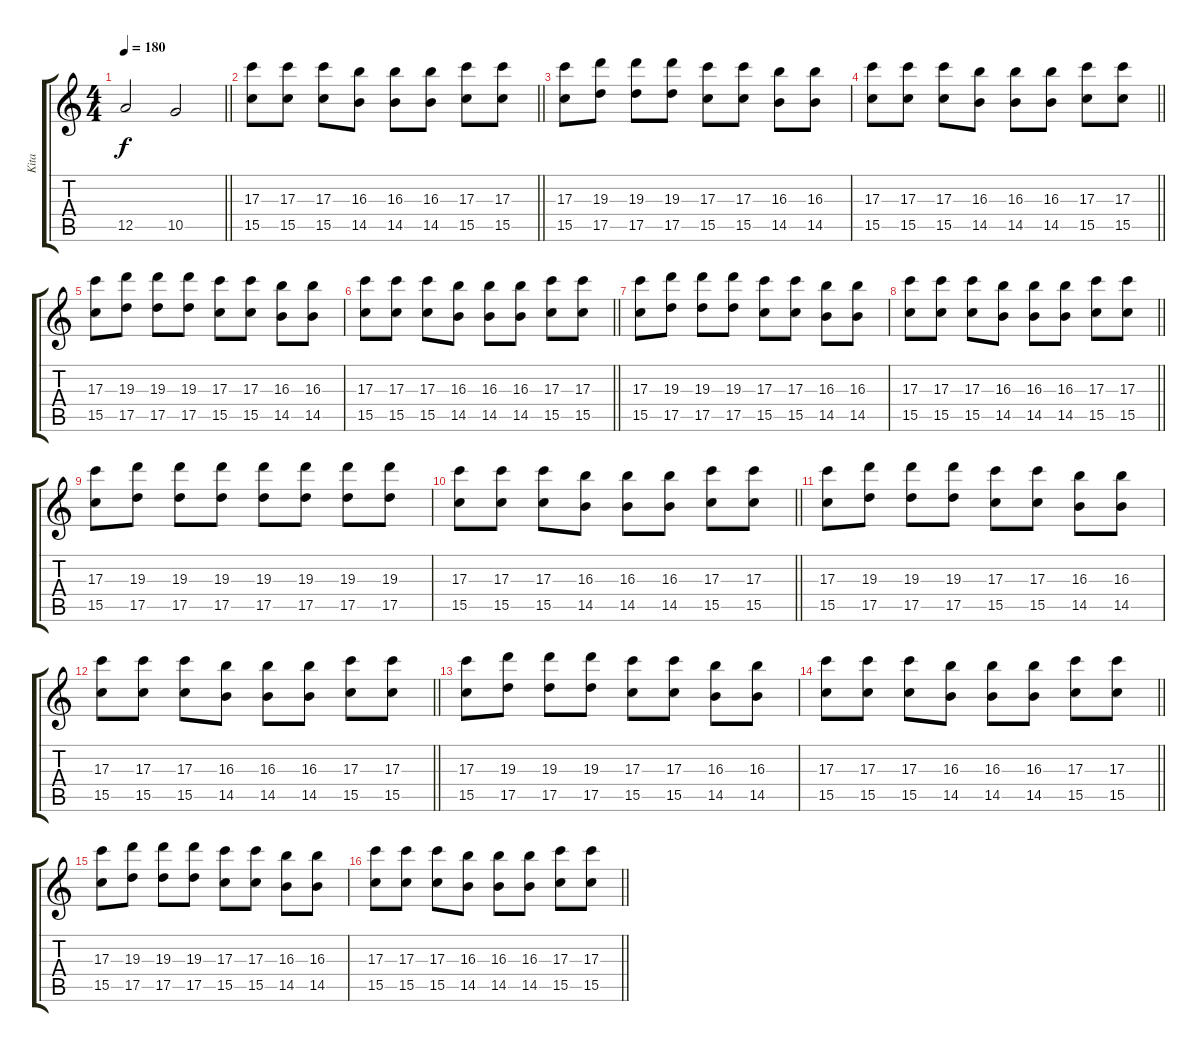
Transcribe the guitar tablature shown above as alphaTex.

\track ("Kita" "Kita") {instrument distortionguitar}
\staff {score tabs}
\tuning (E4 B3 G3 D3 A2 E2) {hide}
\ts (4 4)
\tempo 180
\clef g2
\barLineRight lightlight
\ks c
12.5.2{dy f} 10.5.2 |
\barLineRight lightlight
(17.3 15.5).8 (17.3 15.5).8 (17.3 15.5).8 (16.3 14.5).8 (16.3 14.5).8 (16.3 14.5).8 (17.3 15.5).8 (17.3 15.5).8 |
(17.3 15.5).8 (19.3 17.5).8 (19.3 17.5).8 (19.3 17.5).8 (17.3 15.5).8 (17.3 15.5).8 (16.3 14.5).8 (16.3 14.5).8 |
\barLineRight lightlight
(17.3 15.5).8 (17.3 15.5).8 (17.3 15.5).8 (16.3 14.5).8 (16.3 14.5).8 (16.3 14.5).8 (17.3 15.5).8 (17.3 15.5).8 |
(17.3 15.5).8 (19.3 17.5).8 (19.3 17.5).8 (19.3 17.5).8 (17.3 15.5).8 (17.3 15.5).8 (16.3 14.5).8 (16.3 14.5).8 |
\barLineRight lightlight
(17.3 15.5).8 (17.3 15.5).8 (17.3 15.5).8 (16.3 14.5).8 (16.3 14.5).8 (16.3 14.5).8 (17.3 15.5).8 (17.3 15.5).8 |
(17.3 15.5).8 (19.3 17.5).8 (19.3 17.5).8 (19.3 17.5).8 (17.3 15.5).8 (17.3 15.5).8 (16.3 14.5).8 (16.3 14.5).8 |
\barLineRight lightlight
(17.3 15.5).8 (17.3 15.5).8 (17.3 15.5).8 (16.3 14.5).8 (16.3 14.5).8 (16.3 14.5).8 (17.3 15.5).8 (17.3 15.5).8 |
(17.3 15.5).8 (19.3 17.5).8 (19.3 17.5).8 (19.3 17.5).8 (19.3 17.5).8 (19.3 17.5).8 (19.3 17.5).8 (19.3 17.5).8 |
\barLineRight lightlight
(17.3 15.5).8 (17.3 15.5).8 (17.3 15.5).8 (16.3 14.5).8 (16.3 14.5).8 (16.3 14.5).8 (17.3 15.5).8 (17.3 15.5).8 |
(17.3 15.5).8 (19.3 17.5).8 (19.3 17.5).8 (19.3 17.5).8 (17.3 15.5).8 (17.3 15.5).8 (16.3 14.5).8 (16.3 14.5).8 |
\barLineRight lightlight
(17.3 15.5).8 (17.3 15.5).8 (17.3 15.5).8 (16.3 14.5).8 (16.3 14.5).8 (16.3 14.5).8 (17.3 15.5).8 (17.3 15.5).8 |
(17.3 15.5).8 (19.3 17.5).8 (19.3 17.5).8 (19.3 17.5).8 (17.3 15.5).8 (17.3 15.5).8 (16.3 14.5).8 (16.3 14.5).8 |
\barLineRight lightlight
(17.3 15.5).8 (17.3 15.5).8 (17.3 15.5).8 (16.3 14.5).8 (16.3 14.5).8 (16.3 14.5).8 (17.3 15.5).8 (17.3 15.5).8 |
(17.3 15.5).8 (19.3 17.5).8 (19.3 17.5).8 (19.3 17.5).8 (17.3 15.5).8 (17.3 15.5).8 (16.3 14.5).8 (16.3 14.5).8 |
\barLineRight lightlight
(17.3 15.5).8 (17.3 15.5).8 (17.3 15.5).8 (16.3 14.5).8 (16.3 14.5).8 (16.3 14.5).8 (17.3 15.5).8 (17.3 15.5).8
